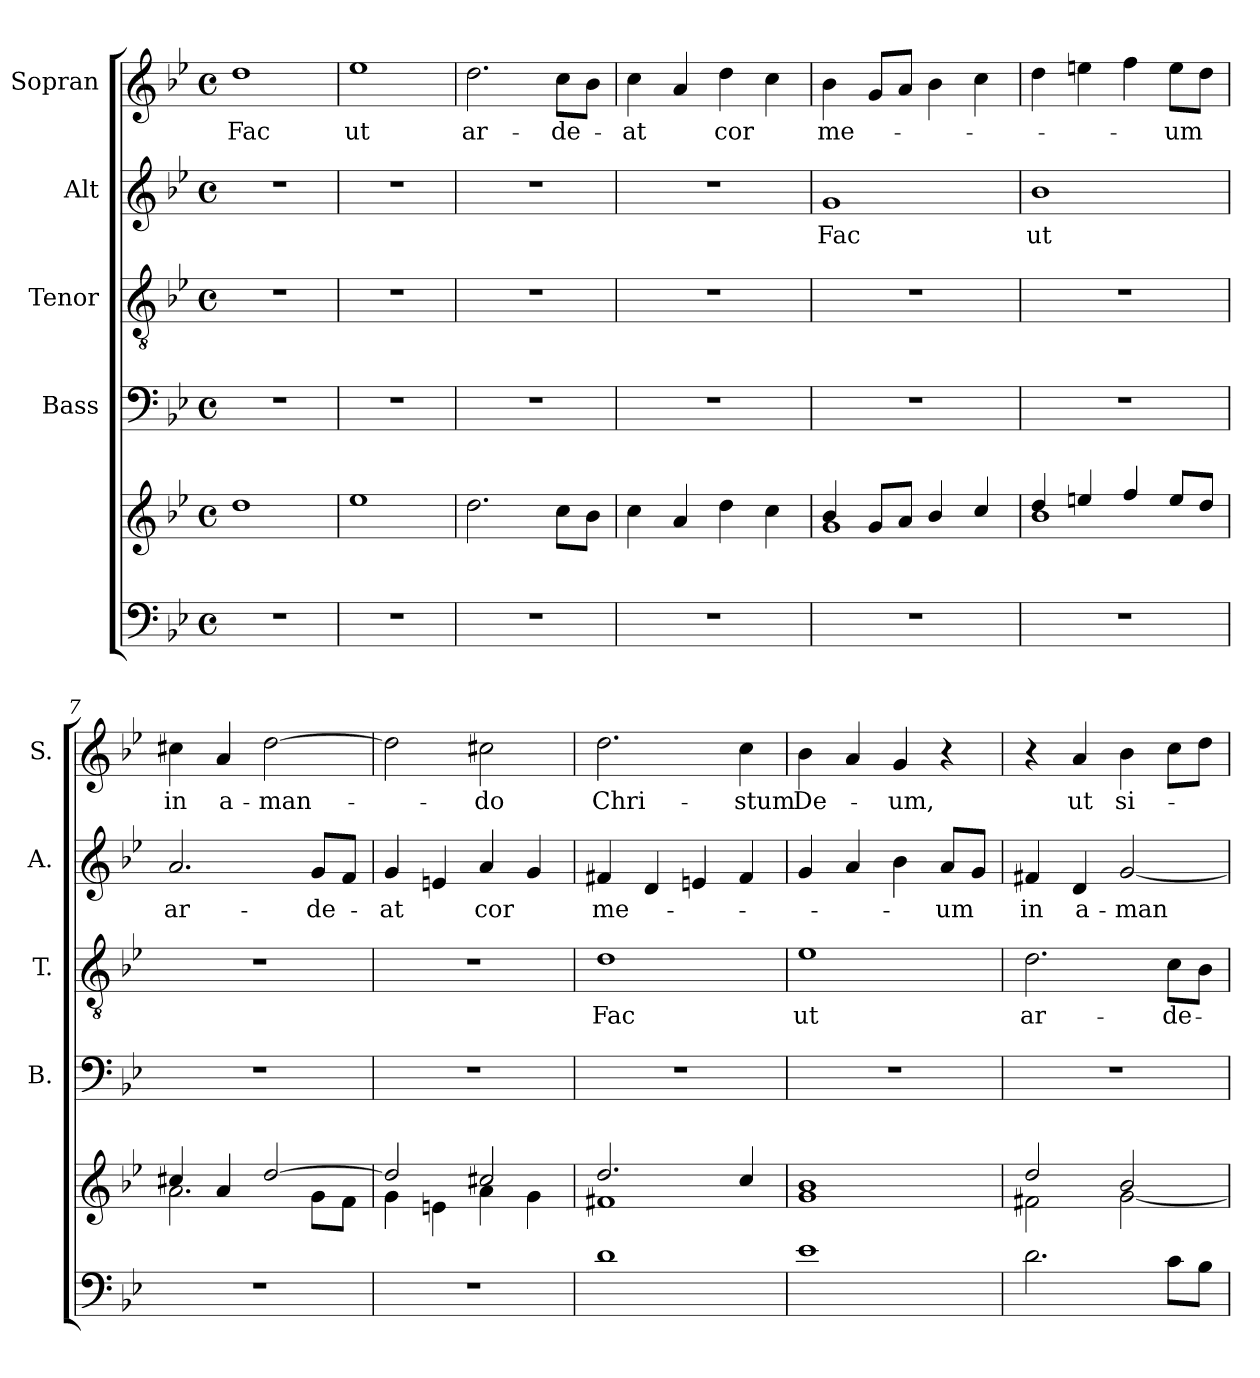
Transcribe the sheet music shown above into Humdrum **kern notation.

**kern	**kern	**kern	**kern	**text	**kern	**text	**kern	**text
*part5	*part5	*part4	*part3	*part3	*part2	*part2	*part1	*part1
*staff6	*staff5	*staff4	*staff3	*staff3	*staff2	*staff2	*staff1	*staff1
*	*	*I"Bass	*I"Tenor	*	*I"Alt	*	*I"Sopran	*
*	*	*I'B.	*I'T.	*	*I'A.	*	*I'S.	*
*clefF4	*clefG2	*clefF4	*clefGv2	*	*clefG2	*	*clefG2	*
*k[b-e-]	*k[b-e-]	*k[b-e-]	*k[b-e-]	*	*k[b-e-]	*	*k[b-e-]	*
*B-:	*B-:	*B-:	*B-:	*	*B-:	*	*B-:	*
*M4/4	*M4/4	*M4/4	*M4/4	*	*M4/4	*	*M4/4	*
*met(c)	*met(c)	*met(c)	*met(c)	*	*met(c)	*	*met(c)	*
=1	=1	=1	=1	=1	=1	=1	=1	=1
!	!	!	!	!	!	!	!	!LO:LY:b
1r	1dd	1r	1r	.	1r	.	1dd	Fac
=2	=2	=2	=2	=2	=2	=2	=2	=2
!	!	!	!	!	!	!	!	!LO:LY:b
1r	1ee-	1r	1r	.	1r	.	1ee-	ut
=3	=3	=3	=3	=3	=3	=3	=3	=3
!	!	!	!	!	!	!	!	!LO:LY:b
1r	2.dd\	1r	1r	.	1r	.	2.dd\	ar-
!	!	!	!	!	!	!	!	!LO:LY:b
.	8cc\L	.	.	.	.	.	8cc\L	-de-
.	8b-\J	.	.	.	.	.	8b-\J	.
=4	=4	=4	=4	=4	=4	=4	=4	=4
!	!	!	!	!	!	!	!	!LO:LY:b
1r	4cc\	1r	1r	.	1r	.	4cc\	-at
.	4a/	.	.	.	.	.	4a/	.
!	!	!	!	!	!	!	!	!LO:LY:b
.	4dd\	.	.	.	.	.	4dd\	cor
.	4cc\	.	.	.	.	.	4cc\	.
=5	=5	=5	=5	=5	=5	=5	=5	=5
*	*^	*	*	*	*	*	*	*
!	!	!	!	!	!	!	!LO:LY:b	!	!LO:LY:b
1r	4b-/	1g	1r	1r	.	1g	Fac	4b-\	me-
.	8g/L	.	.	.	.	.	.	8g/L	.
.	8a/J	.	.	.	.	.	.	8a/J	.
.	4b-/	.	.	.	.	.	.	4b-\	.
.	4cc/	.	.	.	.	.	.	4cc\	.
=6	=6	=6	=6	=6	=6	=6	=6	=6	=6
!	!	!	!	!	!	!	!LO:LY:b	!	!
1r	4dd/	1b-	1r	1r	.	1b-	ut	4dd\	.
.	4een/	.	.	.	.	.	.	4een\	.
.	4ff/	.	.	.	.	.	.	4ff\	.
!	!	!	!	!	!	!	!	!	!LO:LY:b
.	8ee/L	.	.	.	.	.	.	8ee\L	-um
.	8dd/J	.	.	.	.	.	.	8dd\J	.
!!LO:LB:g=z
=7	=7	=7	=7	=7	=7	=7	=7	=7	=7
!	!	!	!	!	!	!	!LO:LY:b	!	!LO:LY:b
1r	4cc#X/	2.a\	1r	1r	.	2.a/	ar-	4cc#X\	in
!	!	!	!	!	!	!	!	!	!LO:LY:b
.	4a/	.	.	.	.	.	.	4a/	a-
!	!	!	!	!	!	!	!	!	!LO:LY:b
.	[>2dd/	.	.	.	.	.	.	[2dd\	-man-
!	!	!	!	!	!	!	!LO:LY:b	!	!
.	.	8g\L	.	.	.	8g/L	-de-	.	.
.	.	8f\J	.	.	.	8f/J	.	.	.
=8	=8	=8	=8	=8	=8	=8	=8	=8	=8
!	!	!	!	!	!	!	!LO:LY:b	!	!
1r	2dd/]	4g\	1r	1r	.	4g/	-at	2dd\]	.
.	.	4en\	.	.	.	4en/	.	.	.
!	!	!	!	!	!	!	!LO:LY:b	!	!LO:LY:b
.	2cc#X/	4a\	.	.	.	4a/	cor	2cc#X\	-do
.	.	4g\	.	.	.	4g/	.	.	.
=9	=9	=9	=9	=9	=9	=9	=9	=9	=9
!	!	!	!	!	!LO:LY:b	!	!LO:LY:b	!	!LO:LY:b
1d	2.dd/	1f#X	1r	1d	Fac	4f#X/	me-	2.dd\	Chri-
.	.	.	.	.	.	4d/	.	.	.
.	.	.	.	.	.	4en/	.	.	.
!	!	!	!	!	!	!	!	!	!LO:LY:b
.	4cc/	.	.	.	.	4f#/	.	4cc\	-stum
=10	=10	=10	=10	=10	=10	=10	=10	=10	=10
!	!	!	!	!	!LO:LY:b	!	!	!	!LO:LY:b
1e-	1b-	1g	1r	1e-	ut	4g/	.	4b-\	De-
.	.	.	.	.	.	4a/	.	4a/	.
!	!	!	!	!	!	!	!	!	!LO:LY:b
.	.	.	.	.	.	4b-\	.	4g/	-um,
!	!	!	!	!	!	!	!LO:LY:b	!	!
.	.	.	.	.	.	8a/L	-um	4r	.
.	.	.	.	.	.	8g/J	.	.	.
=11	=11	=11	=11	=11	=11	=11	=11	=11	=11
!	!	!	!	!	!LO:LY:b	!	!LO:LY:b	!	!
2.d\	2dd/	2f#X\	1r	2.d\	ar-	4f#X/	in	4r	.
!	!	!	!	!	!	!	!LO:LY:b	!	!LO:LY:b
.	.	.	.	.	.	4d/	a-	4a/	ut
!	!	!	!	!	!	!	!LO:LY:b	!	!LO:LY:b
.	2b-/	[<2g\	.	.	.	[2g/	-man-	4b-\	si-
!	!	!	!	!	!LO:LY:b	!	!	!	!
8c\L	.	.	.	8c\L	-de-	.	.	8cc\L	.
8B-\J	.	.	.	8B-\J	.	.	.	8dd\J	.
*	*v	*v	*	*	*	*	*	*	*
=	=	=	=	=	=	=	=	=
*-	*-	*-	*-	*-	*-	*-	*-	*-
